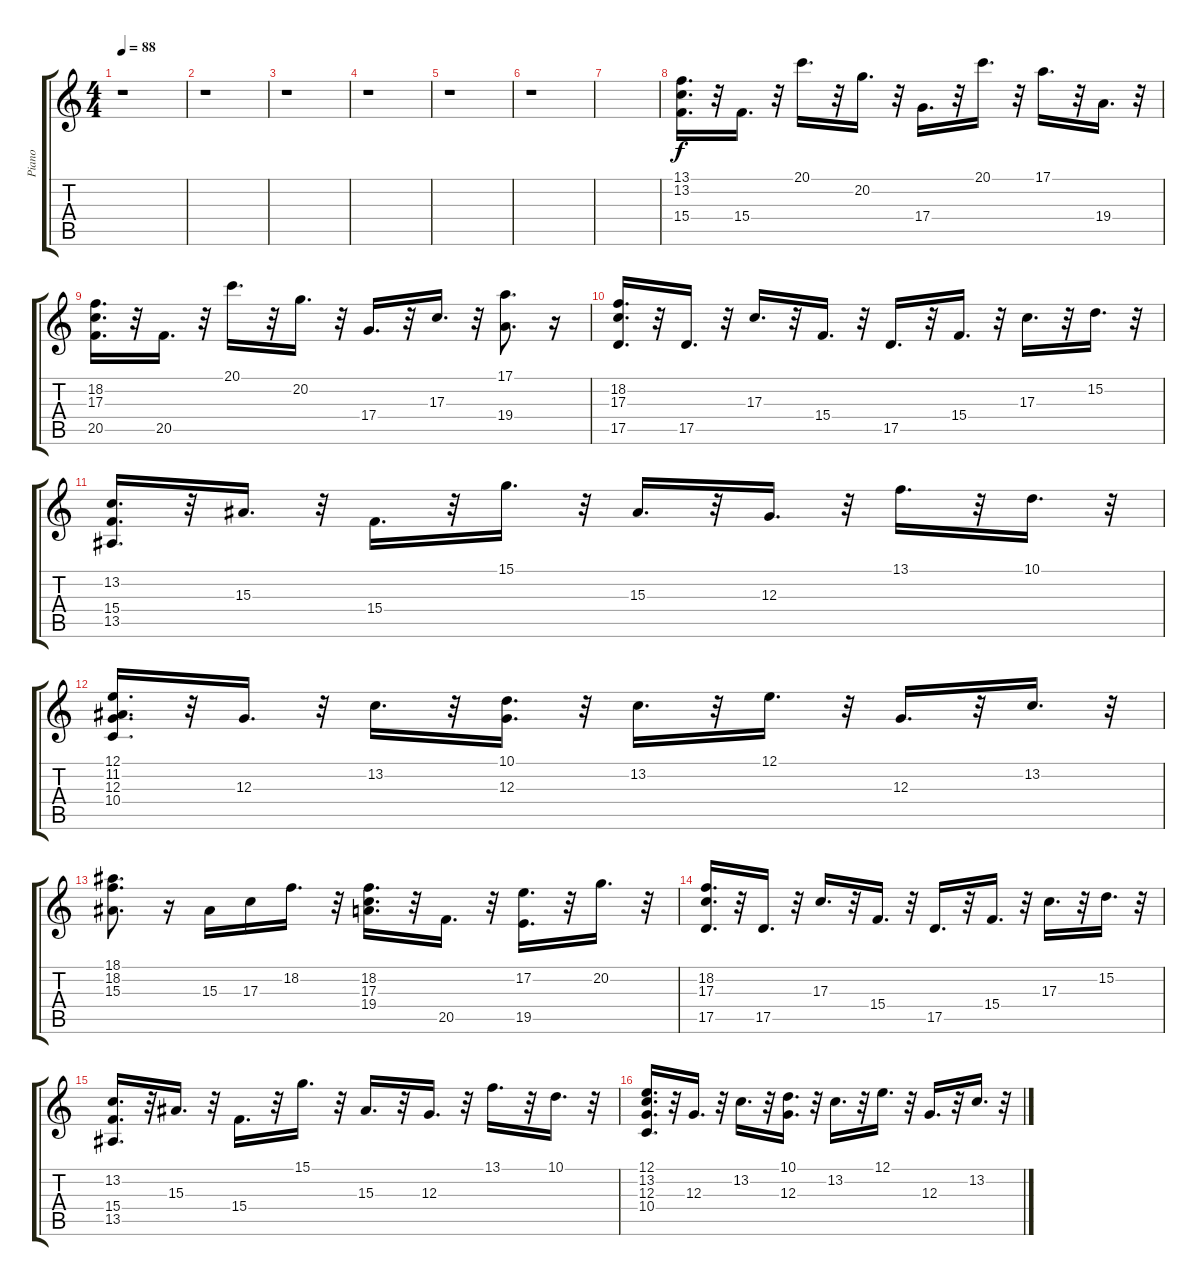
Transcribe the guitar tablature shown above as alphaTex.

\track ("Piano" "Piano") {instrument acousticgrandpiano}
\staff {score tabs}
\tuning (E4 B3 G3 D3 A2 E2) {hide}
\ts (4 4)
\tempo 88
\clef g2
\ks c
r.1{dy f} |
r.1 |
r.1 |
r.1 |
r.1 |
r.1 |
|
(13.1 13.2 15.4).16{d volume 10} r.32 15.4.16{d} r.32 20.1.16{d} r.32 20.2.16{d} r.32 17.4.16{d} r.32 20.1.16{d} r.32 17.1.16{d} r.32 19.4.16{d} r.32 |
(18.2 17.3 20.5).16{d} r.32 20.5.16{d} r.32 20.1.16{d} r.32 20.2.16{d} r.32 17.4.16{d} r.32 17.3.16{d} r.32 (17.1 19.4).8{d} r.16 |
(18.2 17.3 17.5).16{d} r.32 17.5.16{d} r.32 17.3.16{d} r.32 15.4.16{d} r.32 17.5.16{d} r.32 15.4.16{d} r.32 17.3.16{d} r.32 15.2.16{d} r.32 |
(13.2 15.4 13.5).16{d} r.32 15.3.16{d} r.32 15.4.16{d} r.32 15.1.16{d} r.32 15.3.16{d} r.32 12.3.16{d} r.32 13.1.16{d} r.32 10.1.16{d} r.32 |
(12.1 11.2 12.3 10.4).16{d} r.32 12.3.16{d} r.32 13.2.16{d} r.32 (10.1 12.3).16{d} r.32 13.2.16{d} r.32 12.1.16{d} r.32 12.3.16{d} r.32 13.2.16{d} r.32 |
(18.1 18.2 15.3).8{d} r.16 15.3.16 17.3.16 18.2.16{d} r.32 (18.2 17.3 19.4).16{d} r.32 20.5.16{d} r.32 (17.2 19.5).16{d} r.32 20.2.16{d} r.32 |
(18.2 17.3 17.5).16{d} r.32 17.5.16{d} r.32 17.3.16{d} r.32 15.4.16{d} r.32 17.5.16{d} r.32 15.4.16{d} r.32 17.3.16{d} r.32 15.2.16{d} r.32 |
(13.2 15.4 13.5).16{d} r.32 15.3.16{d} r.32 15.4.16{d} r.32 15.1.16{d} r.32 15.3.16{d} r.32 12.3.16{d} r.32 13.1.16{d} r.32 10.1.16{d} r.32 |
(12.1 13.2 12.3 10.4).16{d} r.32 12.3.16{d} r.32 13.2.16{d} r.32 (10.1 12.3).16{d} r.32 13.2.16{d} r.32 12.1.16{d} r.32 12.3.16{d} r.32 13.2.16{d} r.32
